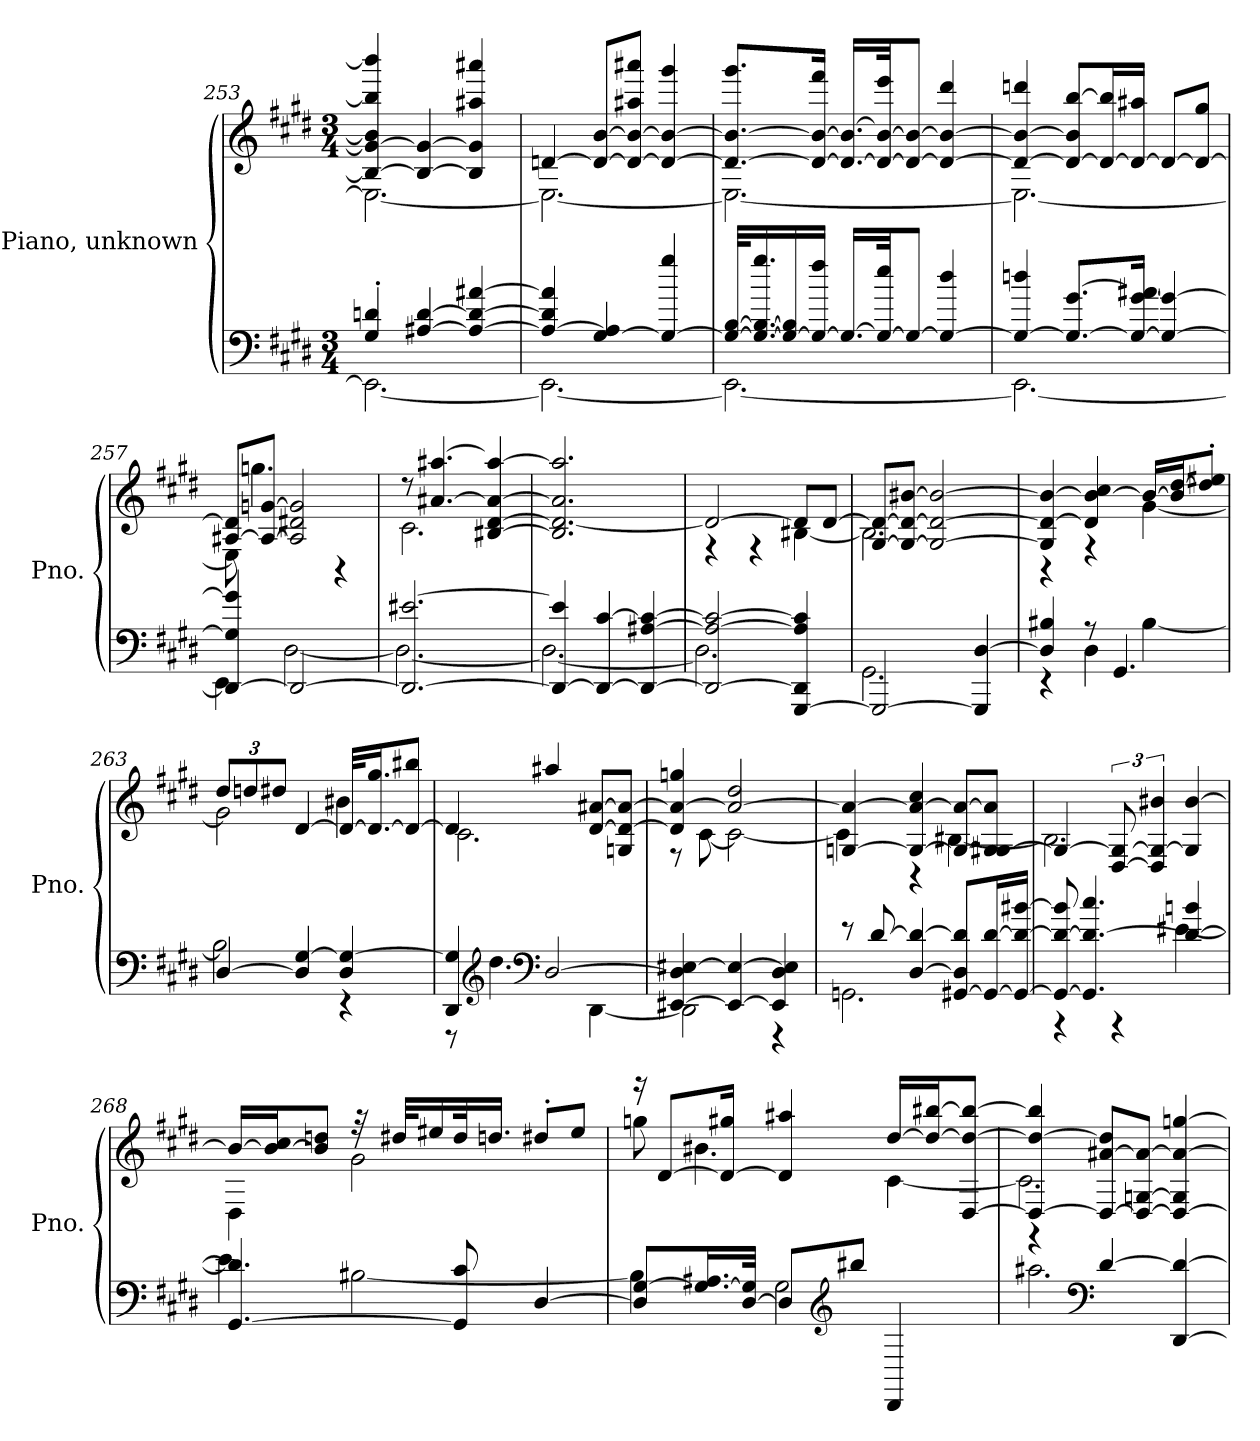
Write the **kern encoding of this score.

**kern	**kern
*part1	*part1
*staff2	*staff1
*I"Piano, unknown	*
*I'Pno.	*
!!LO:PB:g=z
*clefF4	*clefG2
*k[f#c#g#d#]	*k[f#c#g#d#]
*M3/4	*M3/4
=253	=253
*^	*^
4G#/' 4dn/'	2.EE\_	4B/_ 4g#/_ 4b/] 4bb/] 4bbb/]	2.E\_
[4A#X/ [4d/	.	4B/_ 4g#/_	.
4A#/_ 4d/_ [4a#X/	.	4B/] 4g#/] 4aa#X/ 4aaa#X/	.
=254	=254	=254	=254
4A#/_ 4d/] 4a#/]	2.EE\_	[4dn/	2.E\_
[4G#/ 4A#/]	.	8d/_ [8b/L	.
.	.	8d/_ 8b/_ 8aa#X/ 8aaa#X/J	.
4G#/_ 4gg#/	.	4d/_ 4b/_ 4ggg#/	.
=255	=255	=255	=255
32G#/_ [32B/KLL	2.EE\_	8.d/_ 8.b/_ 8.ggg#/L	2.E\_
16.G#/_ 16.B/_ 16.gg#/	.	.	.
16G#/_ 16B/]	.	.	.
16G#/_ 16ff#/JJ	.	16d/_ 16b/_ 16fff#/Jk	.
16.G#/LL_	.	16.d/_ 16.b/_LL	.
32G#/_ 32ee/JK	.	32d/_ 32b/_ 32eee/JK	.
8G#/J_	.	8d/_ 8b/_J	.
4G#/_ 4dd#/	.	4d/_ 4b/_ 4ddd#/	.
=256	=256	=256	=256
4G#/_ 4ddn/	2.EE\_	4d/_ 4b/_ 4dddn/	2.E\_
8.G#/_ [8.g#/L	.	8d/_ 8b/] [8bb/L	.
.	.	16d/_ 16bb/]L	.
16G#/_ 16g#/_ 16a#X/Jk	.	16d/_ 16aa#X/JJ	.
4G#/_ 4g#/_	.	8d/L_	.
.	.	8d/_ 8gg#/J	.
!!LO:LB:g=z	!!
=257	=257	=257	=257
[4DD#/ 4G#/] 4g#/]	4EE\]	[8A#X/ 8d/]L	8E\]
.	.	8A#/_ [8gn/J	4.ggn\
2DD#/_	[2D#\	2A#/] 2d#X/ 2g/]	.
.	.	.	4r
=258	=258	=258	=258
2.DD#/_ [2.e#X/	2.D#\_	8r	2.c#\
.	.	[4.a#X/ [4.aa#X/	.
.	.	[4B#X/ [4d#/ 4a#/_ 4aa#/_	.
*	*	*v	*v
=259	=259	=259
4DD#/_ 4e#/]	2.D#\_	2.B#/] 2.d#/_ 2.a#/] 2.aa#/]
4DD#/_ [4c#/	.	.
4DD#/_ [4A#X/ 4c#/_	.	.
=260	=260	=260
*	*	*^
2DD#/_ 2A#/_ 2c#/_	2.D#\]	2d#/_	4r
.	.	.	4r
[4GGG#/ 4DD#/] 4A#/] 4c#/]	.	8d#/L]	[4B#X\
.	.	[8d#/J	.
=261	=261	=261	=261
2GGG#/_	2.GG#\	[8G#/ 8d#/_L	2.B#\]
.	.	8G#/_ 8d#/_ [8b#X/J	.
.	.	2G#/_ 2d#/_ 2b#/_	.
4GGG#/] [4D#/	.	.	.
!!LO:LB:g=z	!!
=262	=262	=262	=262
4D#/] 4B#X/	4r	4G#/] 4d#/_ 4b#/_	4r
8r	4D#\	4d#/] 4b#/_ 4cc#/	4r
4.GG#/	.	.	.
.	[4B#\	16b#/LL_	[4g#\
.	.	16b#/] [16dd#/J	.
.	.	8dd#/]' 8ee#X/'J	.
=263	=263	=263	=263
*	*	*Xbrackettup	*
[4D#/	2B#\]	12dd#/L	2g#\]
.	.	12ddn/	.
.	.	12dd#X/J	.
4D#/] [4G#/	.	[4d#/	.
4D#/ 4G#/_	4r	32d#/KLL_	4b#X\
.	.	16.d#/_ 16.gg#/J	.
.	.	8d#/_ 8bb#X/J	.
=264	=264	=264	=264
4DD#/ 4G#/]	8r	4d#/]	2.c#\
*clefG2	*	*	*
.	4.dd#\	.	.
*clefF4	*	*	*
[2D#/	.	4aa#X/	.
.	[4DD#\	[8d#/ [8a#X/L	.
.	.	8Gn/ 8d#/_ 8a#/_J	.
=265	=265	=265	=265
[4EE#X/ 4D#/] [4E#X/	2DD#\]	4d#/] 4a#/_ 4ggn/	8r
.	.	.	[8c#\
4EE#/_ 4E#/_	.	2a#/_ 2dd#/	2c#\_
4EE#/] 4D#/ 4E#/]	4r	.	.
!!LO:LB:g=z	!!
=266	=266	=266	=266
8r	2.GGn\	[4Gn/ 4a#/_	4c#\]
[8d#/	.	.	.
[4D#/ 4d#/_	.	4G/_ 4a#/_ 4cc#/	4r
[8GG#X/ 8D#/] 8d#/]L	.	8G/_ 8a#/_L	[4B#X\
16GG#/_ [16d#/L	.	8G/] [8G#X/ 8a#/]J	.
16GG#/_ 16d#/_ [16b#X/JJ	.	.	.
=267	=267	=267	=267
8GG#/_ 8d#/_ 8b#/]	4r	4G#/_	2.B#\]
4.GG#/] 4.d#/_ 4.cc#/	.	.	.
*	*	*brackettup	*
.	4r	[12D#/ 12G#/_	.
.	.	6D#/] 6G#/_ 6b#X/	.
4d#/_ 4bn/	[4e#X\	4G#/] [4b#/	.
=268	=268	=268	=268
[4.GG#/ 4.d#/]	4e#\]	16b#/LL_	4D#\
.	.	16b#/_ 16cc#/J	.
.	.	8b#/] 8ddn/J	.
.	[2B#X\	32r	2g#\
.	.	32dd#X/KLL	.
.	.	16ee#X/	.
8GG#/] 8c#/	.	32dd#/K	.
.	.	16.ddn/JJ	.
[4D#/	.	8dd#X'/L	.
.	.	8ee#/J	.
!!LO:LB:g=z	!!
=269	=269	=269	=269
8D#/] [8G#/L	4B#\]	16r	8ggn\
.	.	[8d#/L	.
16.G#/_ 16.A#X/L	.	.	4.b#X\
.	.	16d#/_ 16gg#X/Jk	.
[32D#/ 32G#/]JJk	.	.	.
8D#/L]	2G#\	4d#/] 4aa#X/	.
*clefG2	*	*	*
8bb#X/J	.	.	.
4DD#/	.	[16dd#/LL	[4c#\
.	.	16dd#/_ [16bb#X/J	.
.	.	[8D#/ 8dd#/_ 8bb#/_J	.
=270	=270	=270	=270
4r	2.aa#X\	4D#/_ 4dd#/_ 4bb#/]	2.c#\]
*clefF4	*	*	*
[4d#/	.	8D#/_ [8a#X/ 8dd#/]L	.
.	.	8D#/_ [8Gn/ 8a#/_J	.
[4DD#/ 4d#/_	.	4D#/_ 4G/] 4a#/_ [4ggn/	.
*v	*v	*	*
*	*v	*v
=	=
*-	*-
